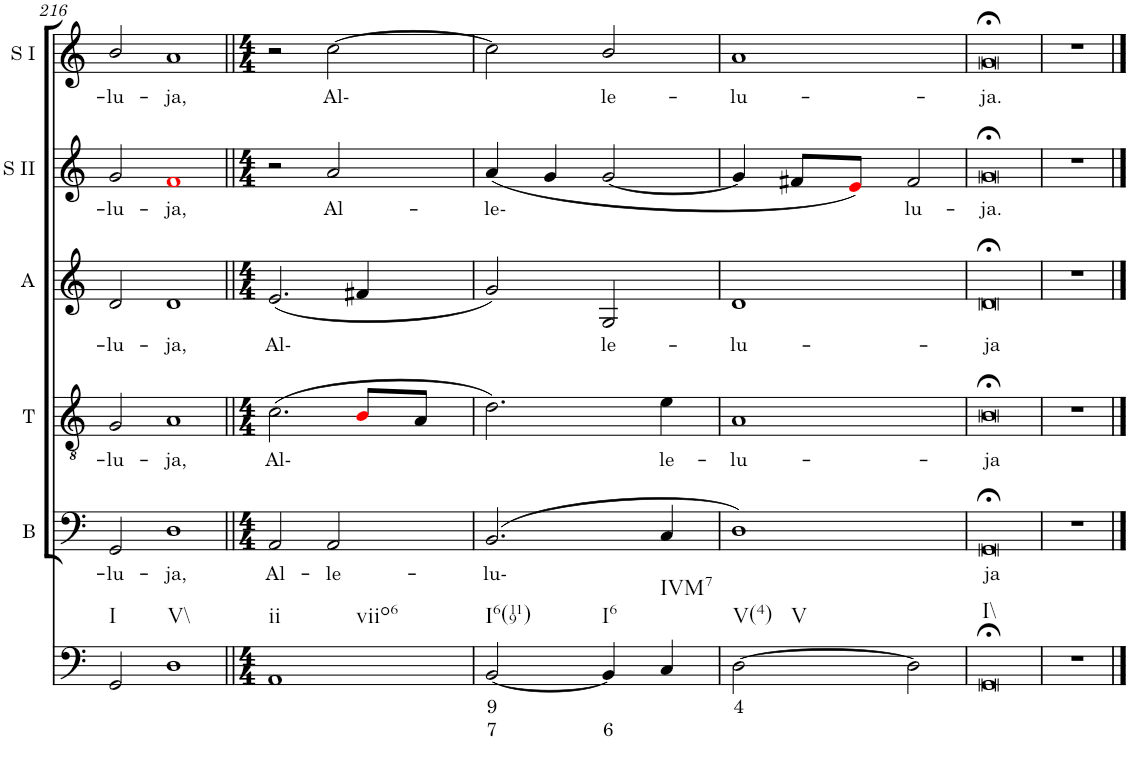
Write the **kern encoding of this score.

**kern	**text	**text	**kern	**text	**kern	**text	**kern	**text	**kern	**text	**kern	**text
*part6	*part6	*part6	*part5	*part5	*part4	*part4	*part3	*part3	*part2	*part2	*part1	*part1
*staff6	*staff6	*staff6	*staff5	*staff5	*staff4	*staff4	*staff3	*staff3	*staff2	*staff2	*staff1	*staff1
*I"Continuo	*	*	*I"Bass	*	*I"Tenor	*	*I"Alto	*	*I"Soprano II	*	*I"Soprano I	*
*	*	*	*I'B	*	*I'T	*	*I'A	*	*I'S II	*	*I'S I	*
!!LO:PB:g=z
*clefF4	*	*	*clefF4	*	*clefGv2	*	*clefG2	*	*clefG2	*	*clefG2	*
*k[]	*	*	*k[]	*	*k[]	*	*k[]	*	*k[]	*	*k[]	*
*M3/2	*	*	*M3/2	*	*M3/2	*	*M3/2	*	*M3/2	*	*M3/2	*
=216	=216	=216	=216	=216	=216	=216	=216	=216	=216	=216	=216	=216
!LO:TX:b:t=I	!	!	!	!	!	!	!	!	!	!	!	!
!	!	!	!	!LO:LY:b	!	!LO:LY:b	!	!LO:LY:b	!	!LO:LY:b	!	!LO:LY:b
2GG/	.	.	2GG/	lu-	2G/	lu-	2d/	lu-	2g/	lu-	2b/	lu-
!LO:TX:b:t=V\\	!	!	!	!	!	!	!	!	!	!	!	!
!	!	!	!	!LO:LY:b	!	!LO:LY:b	!	!LO:LY:b	!	!LO:LY:b	!	!LO:LY:b
1D	.	.	1D	ja,	1A	ja,	1d	ja,	1fi	ja,	1a	ja,
=217||	=217||	=217||	=217||	=217||	=217||	=217||	=217||	=217||	=217||	=217||	=217||	=217||
*M4/4	*	*	*M4/4	*	*M4/4	*	*M4/4	*	*M4/4	*	*M4/4	*
!LO:TX:b:t=ii	!	!	!	!	!	!	!	!	!	!	!	!
!LO:TX:b:t=viio6	!	!	!	!	!	!	!	!	!	!	!	!
!	!	!	!	!LO:LY:b	!	!LO:LY:b	!	!LO:LY:b	!	!	!	!
1AA	.	.	2AA/	Al-	(2.c\	Al-	(2.e/	Al-	2r	.	2r	.
!	!	!	!	!LO:LY:b	!	!	!	!	!	!LO:LY:b	!	!LO:LY:b
.	.	.	2AA/	le-	.	.	.	.	2a/	Al-	[2cc\	Al-
.	.	.	.	.	8Bi/L	.	4f#X/	.	.	.	.	.
.	.	.	.	.	8A/J	.	.	.	.	.	.	.
=218	=218	=218	=218	=218	=218	=218	=218	=218	=218	=218	=218	=218
!LO:TX:b:t=I6(119)	!	!	!	!	!	!	!	!	!	!	!	!
!	!LO:LY:b	!LO:LY:b	!	!LO:LY:b	!	!	!	!	!	!LO:LY:b	!	!
[2BB/	9	7	(2.BB/	lu-	2.d\)	.	2g/)	.	(4a/	le-	2cc\]	.
.	.	.	.	.	.	.	.	.	4g/	.	.	.
!LO:TX:b:t=I6	!	!	!	!	!	!	!	!	!	!	!	!
!	!	!LO:LY:b	!	!	!	!	!	!LO:LY:b	!	!	!	!LO:LY:b
4BB/]	.	6	.	.	.	.	2G/	le-	[2g/	.	2b/	le-
!LO:TX:b:t=IVM7	!	!	!	!	!	!	!	!	!	!	!	!
!	!	!	!	!	!	!LO:LY:b	!	!	!	!	!	!
4C/	.	.	4C/	.	4e\	le-	.	.	.	.	.	.
=219	=219	=219	=219	=219	=219	=219	=219	=219	=219	=219	=219	=219
!LO:TX:b:t=V(4)	!	!	!	!	!	!	!	!	!	!	!	!
!LO:TX:b:t=V	!	!	!	!	!	!	!	!	!	!	!	!
!	!LO:LY:b	!	!	!	!	!LO:LY:b	!	!LO:LY:b	!	!	!	!LO:LY:b
[2D\	4	.	1D)	.	1A	lu-	1d	lu-	4g/]	.	1a	lu-
.	.	.	.	.	.	.	.	.	8f#X/L	.	.	.
.	.	.	.	.	.	.	.	.	8ei/J)	.	.	.
!	!	!	!	!	!	!	!	!	!	!LO:LY:b	!	!
2D\]	.	.	.	.	.	.	.	.	2f#/	lu-	.	.
=220	=220	=220	=220	=220	=220	=220	=220	=220	=220	=220	=220	=220
!LO:TX:b:t=I\\	!	!	!	!	!	!	!	!	!	!	!	!
!	!	!	!	!LO:LY:b	!	!LO:LY:b	!	!LO:LY:b	!	!LO:LY:b	!	!LO:LY:b
[1GG	.	.	[1GG	ja-	[1B	ja-	[1d	ja-	[1g	ja.	[1g	ja.
=221	=221	=221	=221	=221	=221	=221	=221	=221	=221	=221	=221	=221
1r	.	.	1r	.	1r	.	1r	.	1r	.	1r	.
1GG;<]	.	.	1GG;<]	.	1B;<]	.	1d;<]	.	1g;<]	.	1g;<]	.
==	==	==	==	==	==	==	==	==	==	==	==	==
*-	*-	*-	*-	*-	*-	*-	*-	*-	*-	*-	*-	*-
